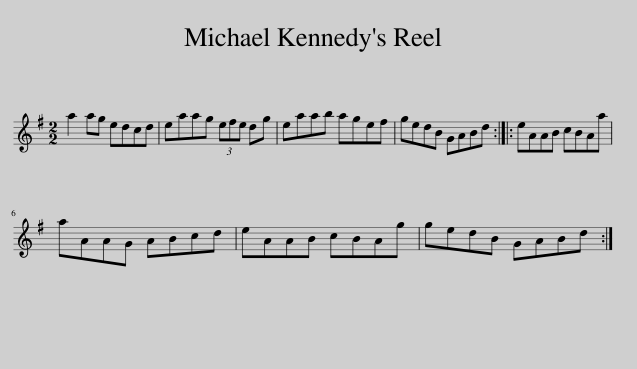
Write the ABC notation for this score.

X:1
L:1/8
M:2/2
I:linebreak $
K:G
V:1 treble
V:1
 a2 ag edcd | eaag (3efe dg | eaab agef | gedB GABd :: eAAB cBAa |$ %5
 aAAG ABcd | eAAB cBAg | gedB GABd :| %8
